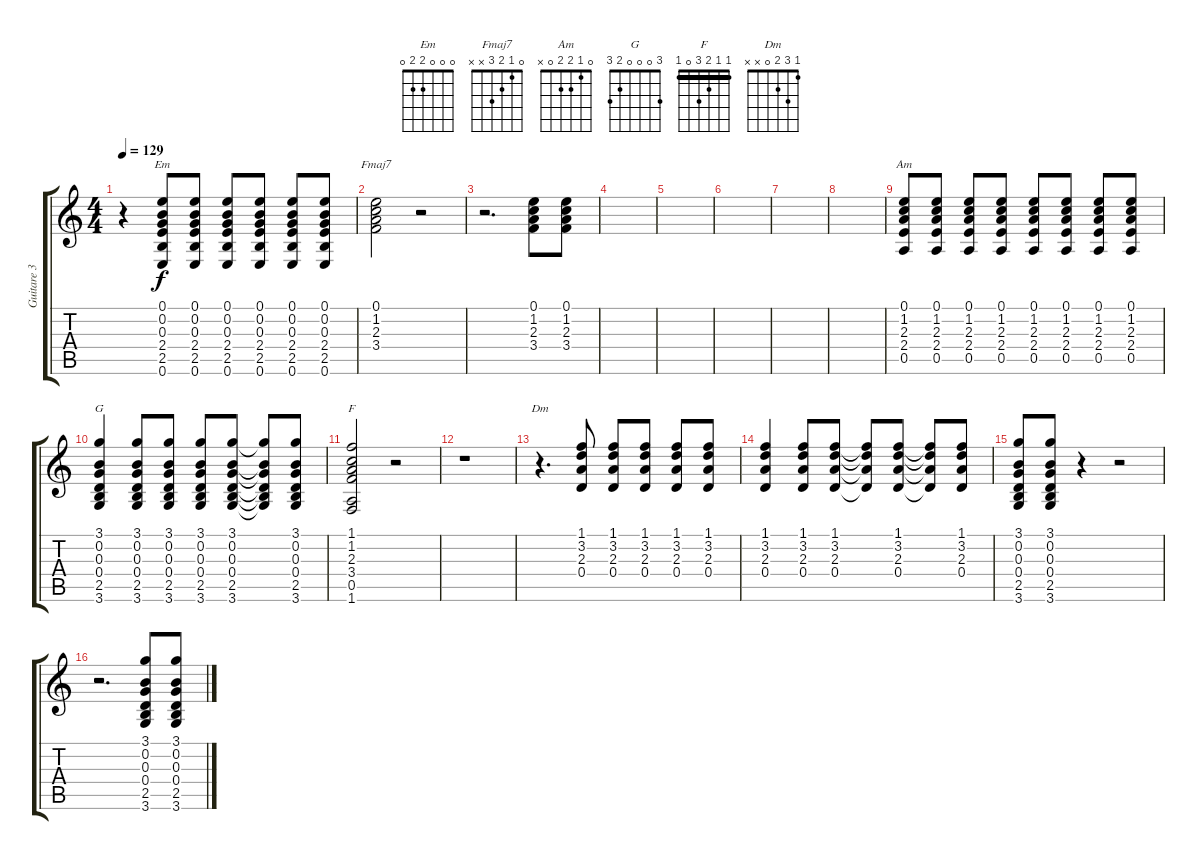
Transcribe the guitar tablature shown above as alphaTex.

\track ("Guitare 3" "Guitare 3") {instrument acousticguitarnylon}
\staff {score tabs}
\tuning (E4 B3 G3 D3 A2 E2) {hide}
\chord ("Em" 0 0 0 2 2 0)
\chord ("Fmaj7" 0 1 2 3 x x)
\chord ("Am" 0 1 2 2 0 x)
\chord ("G" 3 0 0 0 2 3)
\chord ("F" 1 1 2 3 0 1) {barre 1}
\chord ("Dm" 1 3 2 0 x x)
\ts (4 4)
\tempo 129
\clef g2
\ks c
r.4{dy f} (0.1 0.2 0.3 2.4 2.5 0.6).8{ch "Em"} (0.1 0.2 0.3 2.4 2.5 0.6).8 (0.1 0.2 0.3 2.4 2.5 0.6).8 (0.1 0.2 0.3 2.4 2.5 0.6).8 (0.1 0.2 0.3 2.4 2.5 0.6).8 (0.1 0.2 0.3 2.4 2.5 0.6).8 |
(0.1 1.2 2.3 3.4).2{ch "Fmaj7"} r.2 |
r.2{d} (0.1 1.2 2.3 3.4).8 (0.1 1.2 2.3 3.4).8 |
|
|
|
|
|
(0.1 1.2 2.3 2.4 0.5).8{ch "Am"} (0.1 1.2 2.3 2.4 0.5).8 (0.1 1.2 2.3 2.4 0.5).8 (0.1 1.2 2.3 2.4 0.5).8 (0.1 1.2 2.3 2.4 0.5).8 (0.1 1.2 2.3 2.4 0.5).8 (0.1 1.2 2.3 2.4 0.5).8 (0.1 1.2 2.3 2.4 0.5).8 |
(3.1 0.2 0.3 0.4 2.5 3.6).4{ch "G"} (3.1 0.2 0.3 0.4 2.5 3.6).8 (3.1 0.2 0.3 0.4 2.5 3.6).8 (3.1 0.2 0.3 0.4 2.5 3.6).8 (3.1 0.2 0.3 0.4 2.5 3.6).8 (3.1{t} 0.2{t} 0.3{t} 0.4{t} 2.5{t} 3.6{t}).8 (3.1 0.2 0.3 0.4 2.5 3.6).8 |
(1.1 1.2 2.3 3.4 0.5 1.6).2{ch "F"} r.2 |
r.1 |
r.4{d ch "Dm"} (1.1 3.2 2.3 0.4).8 (1.1 3.2 2.3 0.4).8 (1.1 3.2 2.3 0.4).8 (1.1 3.2 2.3 0.4).8 (1.1 3.2 2.3 0.4).8 |
(1.1 3.2 2.3 0.4).4 (1.1 3.2 2.3 0.4).8 (1.1 3.2 2.3 0.4).8 (1.1{t} 3.2{t} 2.3{t} 0.4{t}).8 (1.1 3.2 2.3 0.4).8 (1.1{t} 3.2{t} 2.3{t} 0.4{t}).8 (1.1 3.2 2.3 0.4).8 |
(3.1 0.2 0.3 0.4 2.5 3.6).8 (3.1 0.2 0.3 0.4 2.5 3.6).8 r.4 r.2 |
r.2{d} (3.1 0.2 0.3 0.4 2.5 3.6).8 (3.1 0.2 0.3 0.4 2.5 3.6).8
